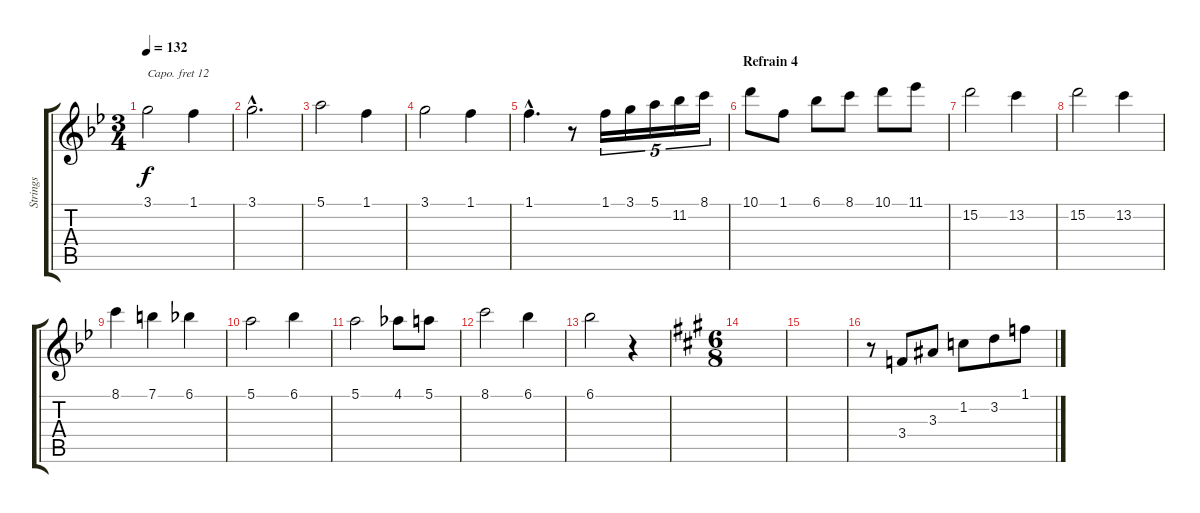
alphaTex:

\track ("Strings" "Strings") {instrument synthstrings1}
\staff {score tabs}
\capo 12
\tuning (E4 B3 G3 D3 A2 E2) {hide}
\ts (3 4)
\tempo 132
\clef g2
\ks bb
3.1.2{dy f} 1.1.4 |
3.1{hac}.2{d} |
5.1.2 1.1.4 |
3.1.2 1.1.4 |
1.1{hac}.4{d} r.8 1.1.16{tu (5 4)} 3.1.16{tu (5 4)} 5.1.16{tu (5 4)} 11.2.16{tu (5 4)} 8.1.16{tu (5 4)} |
\section ("" "Refrain 4")
10.1.8 1.1.8 6.1.8 8.1.8 10.1.8 11.1.8 |
15.2.2 13.2.4 |
15.2.2 13.2.4 |
8.1.4 7.1.4 6.1.4 |
5.1.2 6.1.4 |
5.1.2 4.1.8 5.1.8 |
8.1.2 6.1.4 |
6.1.2 r.4 |
\ts (6 8)
\ks a
|
|
r.8 3.4.8 3.3.8 1.2.8 3.2.8 1.1.8
